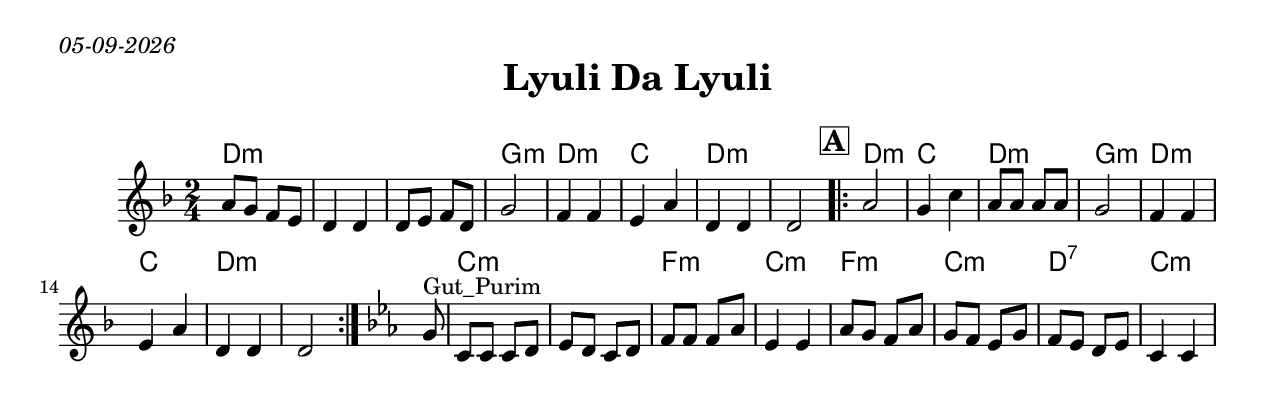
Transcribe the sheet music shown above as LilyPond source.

\version "2.24.0"
\include "english.ly"
%\pointAndClickOff
\paper{
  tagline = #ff
  print-all-headers = ##t
  #(set-paper-size "letter")
}
date = #(strftime "%d-%m-%Y" (localtime (current-time)))

\markup{ \italic{ \date }  }

%\markup{ Got something to say? }

global = {
  \clef treble
  \key d \minor
  \time 2/4
  \set Score.rehearsalMarkFormatter = #format-mark-box-alphabet
}

%#################################### Melody ########################
melody = \relative c'' {
  \global
  %\partial 4 g4    %lead in notes
  a8 g f e
  d4 d
  d8 e f d
  g2

  f4 f
  e4 a
  d,4 d
  d2
  \repeat volta 2{
    \mark \default
   a'2
   g4 c
   a8 a a a
   g2
   f4 f
   e4 a
   d,4 d
   d2
  }
% Gut Purim
 %\break
\key c \minor
^Gut_Purim
\partial 8 g8
 c,8 c c d
 ef8 d c d
 f8 f f af
 ef4 ef
 af8 g f af
 g8 f ef g
 f8 ef d ef
 c4 4

}
%################################# Lyrics #####################
%\addlyrics{ \set stanza = #"1. " }
%################################# Chords #######################
harmonies = \chordmode {
 d2*3:m
 g2:m
 d2:m
 c2
 d2*2:m
 %
 d2:m
 c2
 d2:m
 g2:m
 d2:m
 c2
 d2*2:m

 %Purim
 s8 c2*2:m
 f2:m
 c2:m
 f2:m
 c2:m
 d2:7
 c2:m
}

\score {
  % transpose score below
  %\transpose c d
  <<
    \new ChordNames {
      \set chordChanges = ##f
      \harmonies
    }
    \new Staff   \melody
  >>
  \header{
    title= "Lyuli Da Lyuli"
    subtitle=""
    composer= ""

    instrument =""
    arranger= ""
  }
  \midi{\tempo 4 = 120}
  \layout{indent = 1.0\cm}
}
%{
% more verses:
\markup{}
\markup {
  \font-size #2
  \fill-line {
    \hspace #0.1 % distance from left margin
    \column {
      \line { "1."
\column {
 ""
}
      }
      \hspace #0.2 % vertical distance between verses
      \line { "2."
\column {
""
}
      }
    }
    \hspace #0.1  % horiz. distance between columns
    \column {
      \line { "3."
\column {
 ""
}
      }
      \hspace #0.2 % distance between verses
      \line { "4."
\column {
""
}
      }
    }
    \hspace #0.1 % distance to right margin
  }
}

%}